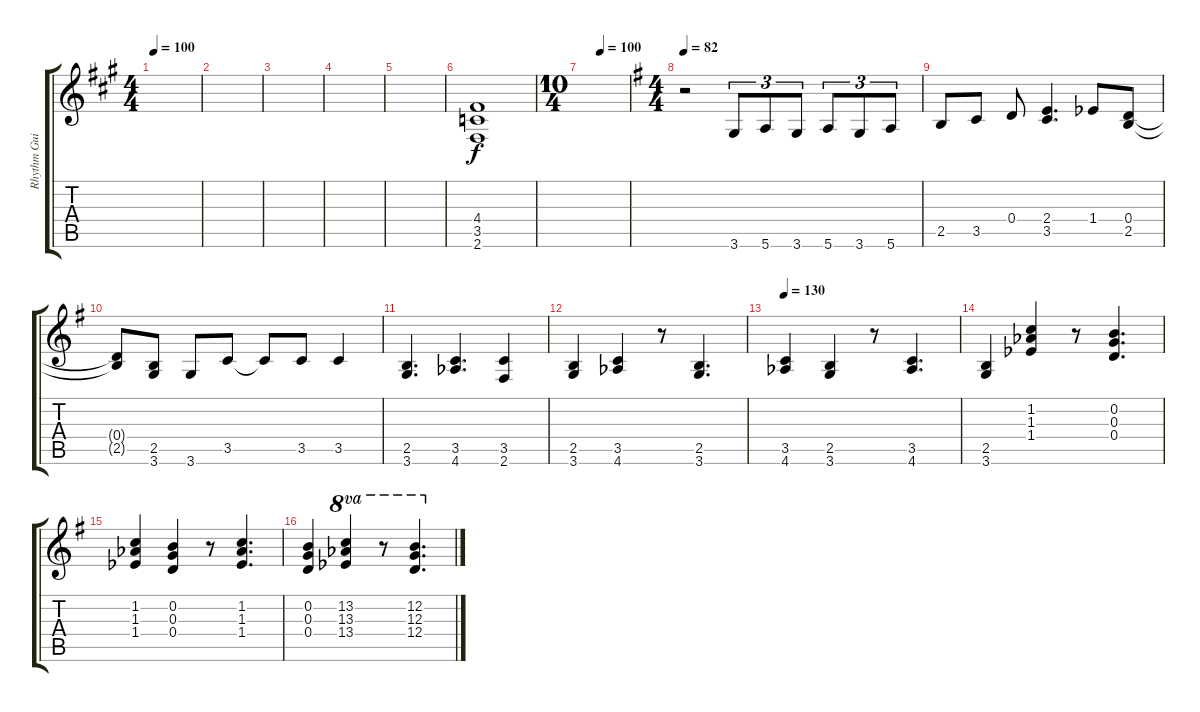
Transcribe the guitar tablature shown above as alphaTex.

\track ("Rhythm Guitars" "Rhythm Gui") {instrument electricguitarjazz}
\staff {score tabs}
\tuning (E4 B3 G3 D3 A2 E2) {hide}
\ts (4 4)
\tempo 100
\clef g2
\ks a
|
|
|
|
|
(4.4 3.5 2.6).1 |
\ts (10 4)
\tempo (100 0.4)
|
\ts (4 4)
\tempo 82
\ks g
r.2 3.6.8{tu (3 2)} 5.6.8{tu (3 2)} 3.6.8{tu (3 2)} 5.6.8{tu (3 2)} 3.6.8{tu (3 2)} 5.6.8{tu (3 2)} |
2.5.8 3.5.8 0.4.8 (2.4 3.5).4{d} 1.4{acc b}.8 (0.4 2.5).8 |
(0.4{t} 2.5{t}).8 (2.5 3.6).8 3.6.8 3.5.8 3.5{t}.8 3.5.8 3.5.4 |
(2.5 3.6).4{d} (3.5 4.6{acc b}).4{d} (3.5 2.6).4 |
(2.5 3.6).4 (3.5 4.6{acc b}).4 r.8 (2.5 3.6).4{d} |
\tempo 130
(3.5 4.6{acc b}).4 (2.5 3.6).4 r.8 (3.5 4.6{acc b}).4{d} |
(2.5 3.6).4 (1.2 1.3{acc b} 1.4{acc b}).4 r.8 (0.2 0.3 0.4).4{d} |
(1.2 1.3{acc b} 1.4{acc b}).4 (0.2 0.3 0.4).4 r.8 (1.2 1.3{acc b} 1.4{acc b}).4{d} |
(0.2 0.3 0.4).4 (13.2 13.3{acc b} 13.4{acc b}).4{ot 8va} r.8{ot 8va} (12.2 12.3 12.4).4{d ot 8va}
